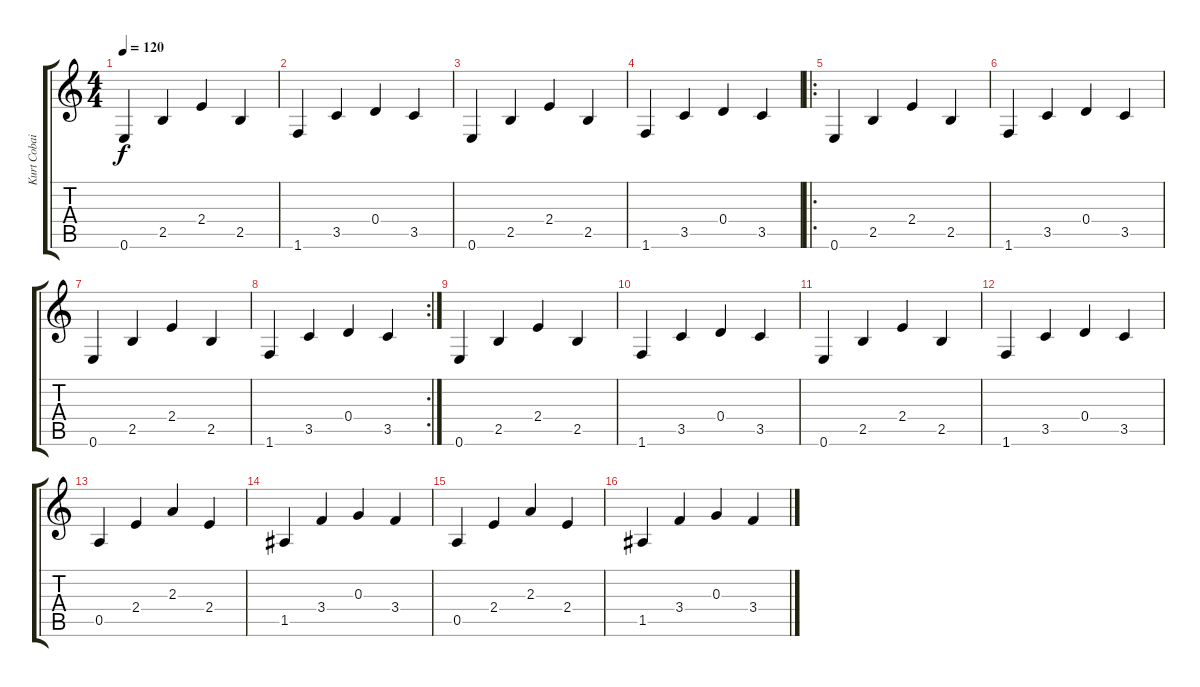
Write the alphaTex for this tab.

\track ("Kurt Cobain" "Kurt Cobai") {instrument electricguitarclean}
\staff {score tabs}
\tuning (E4 B3 G3 D3 A2 E2) {hide}
\ts (4 4)
\tempo 120
\clef g2
\ks c
0.6.4{dy f instrument electricguitarclean} 2.5.4 2.4.4 2.5.4 |
1.6.4 3.5.4 0.4.4 3.5.4 |
0.6.4 2.5.4 2.4.4 2.5.4 |
1.6.4 3.5.4 0.4.4 3.5.4 |
\ro
0.6.4 2.5.4 2.4.4 2.5.4 |
1.6.4 3.5.4 0.4.4 3.5.4 |
0.6.4 2.5.4 2.4.4 2.5.4 |
\rc 2
1.6.4 3.5.4 0.4.4 3.5.4 |
0.6.4 2.5.4 2.4.4 2.5.4 |
1.6.4 3.5.4 0.4.4 3.5.4 |
0.6.4 2.5.4 2.4.4 2.5.4 |
1.6.4 3.5.4 0.4.4 3.5.4 |
0.5.4 2.4.4 2.3.4 2.4.4 |
1.5.4 3.4.4 0.3.4 3.4.4 |
0.5.4 2.4.4 2.3.4 2.4.4 |
1.5.4 3.4.4 0.3.4 3.4.4
